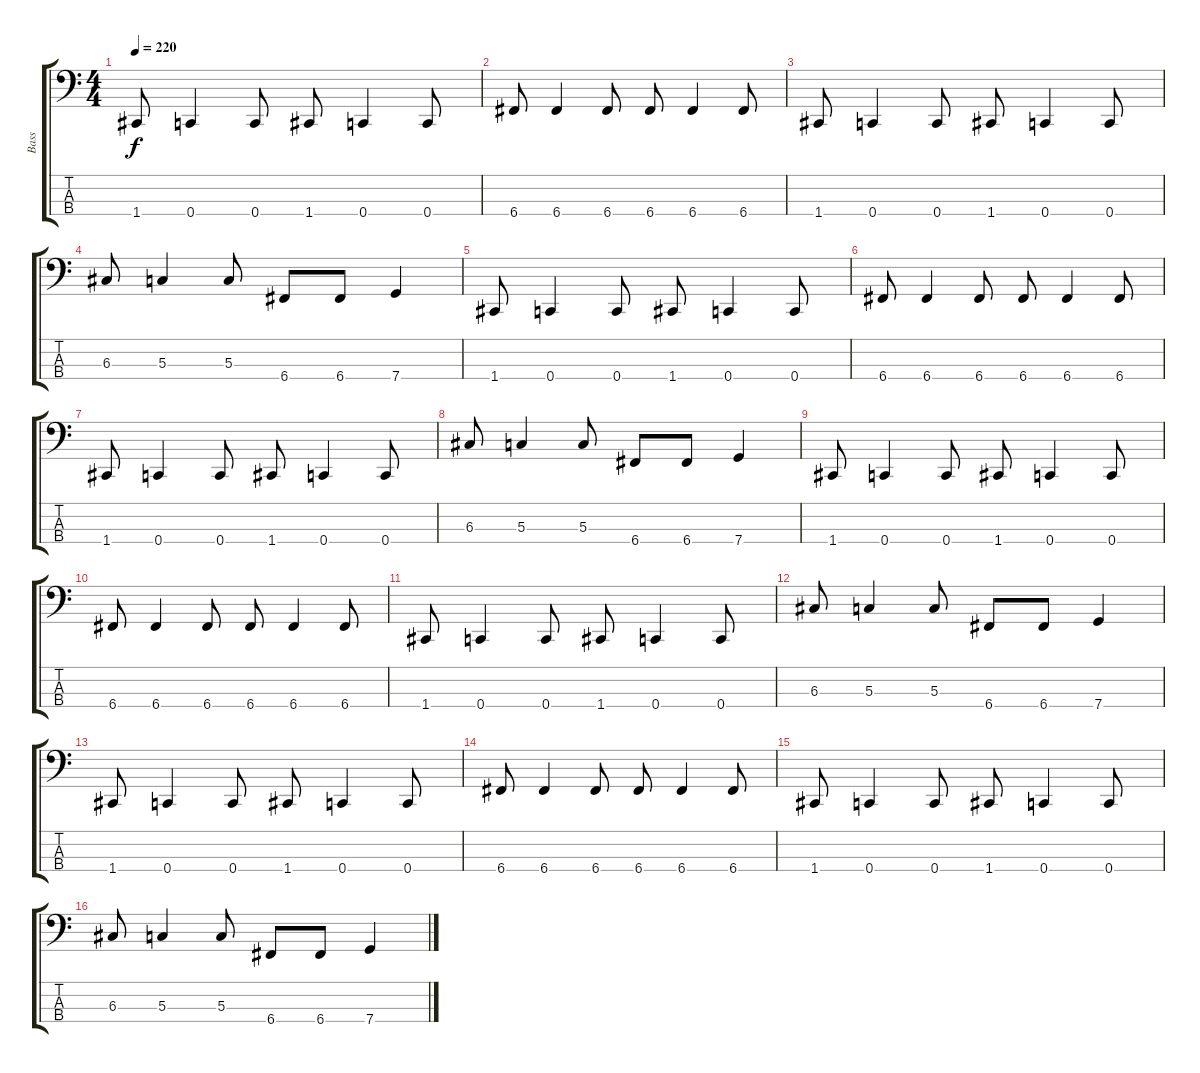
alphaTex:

\track ("Bass" "Bass") {instrument electricbasspick}
\staff {score tabs}
\tuning (F2 C2 G1 C1) {hide}
\ts (4 4)
\tempo 220
\clef f4
\ks c
1.4.8{dy f} 0.4.4 0.4.8 1.4.8 0.4.4 0.4.8 |
6.4.8 6.4.4 6.4.8 6.4.8 6.4.4 6.4.8 |
1.4.8 0.4.4 0.4.8 1.4.8 0.4.4 0.4.8 |
6.3.8 5.3.4 5.3.8 6.4.8 6.4.8 7.4.4 |
1.4.8 0.4.4 0.4.8 1.4.8 0.4.4 0.4.8 |
6.4.8 6.4.4 6.4.8 6.4.8 6.4.4 6.4.8 |
1.4.8 0.4.4 0.4.8 1.4.8 0.4.4 0.4.8 |
6.3.8 5.3.4 5.3.8 6.4.8 6.4.8 7.4.4 |
1.4.8 0.4.4 0.4.8 1.4.8 0.4.4 0.4.8 |
6.4.8 6.4.4 6.4.8 6.4.8 6.4.4 6.4.8 |
1.4.8 0.4.4 0.4.8 1.4.8 0.4.4 0.4.8 |
6.3.8 5.3.4 5.3.8 6.4.8 6.4.8 7.4.4 |
1.4.8 0.4.4 0.4.8 1.4.8 0.4.4 0.4.8 |
6.4.8 6.4.4 6.4.8 6.4.8 6.4.4 6.4.8 |
1.4.8 0.4.4 0.4.8 1.4.8 0.4.4 0.4.8 |
6.3.8 5.3.4 5.3.8 6.4.8 6.4.8 7.4.4
